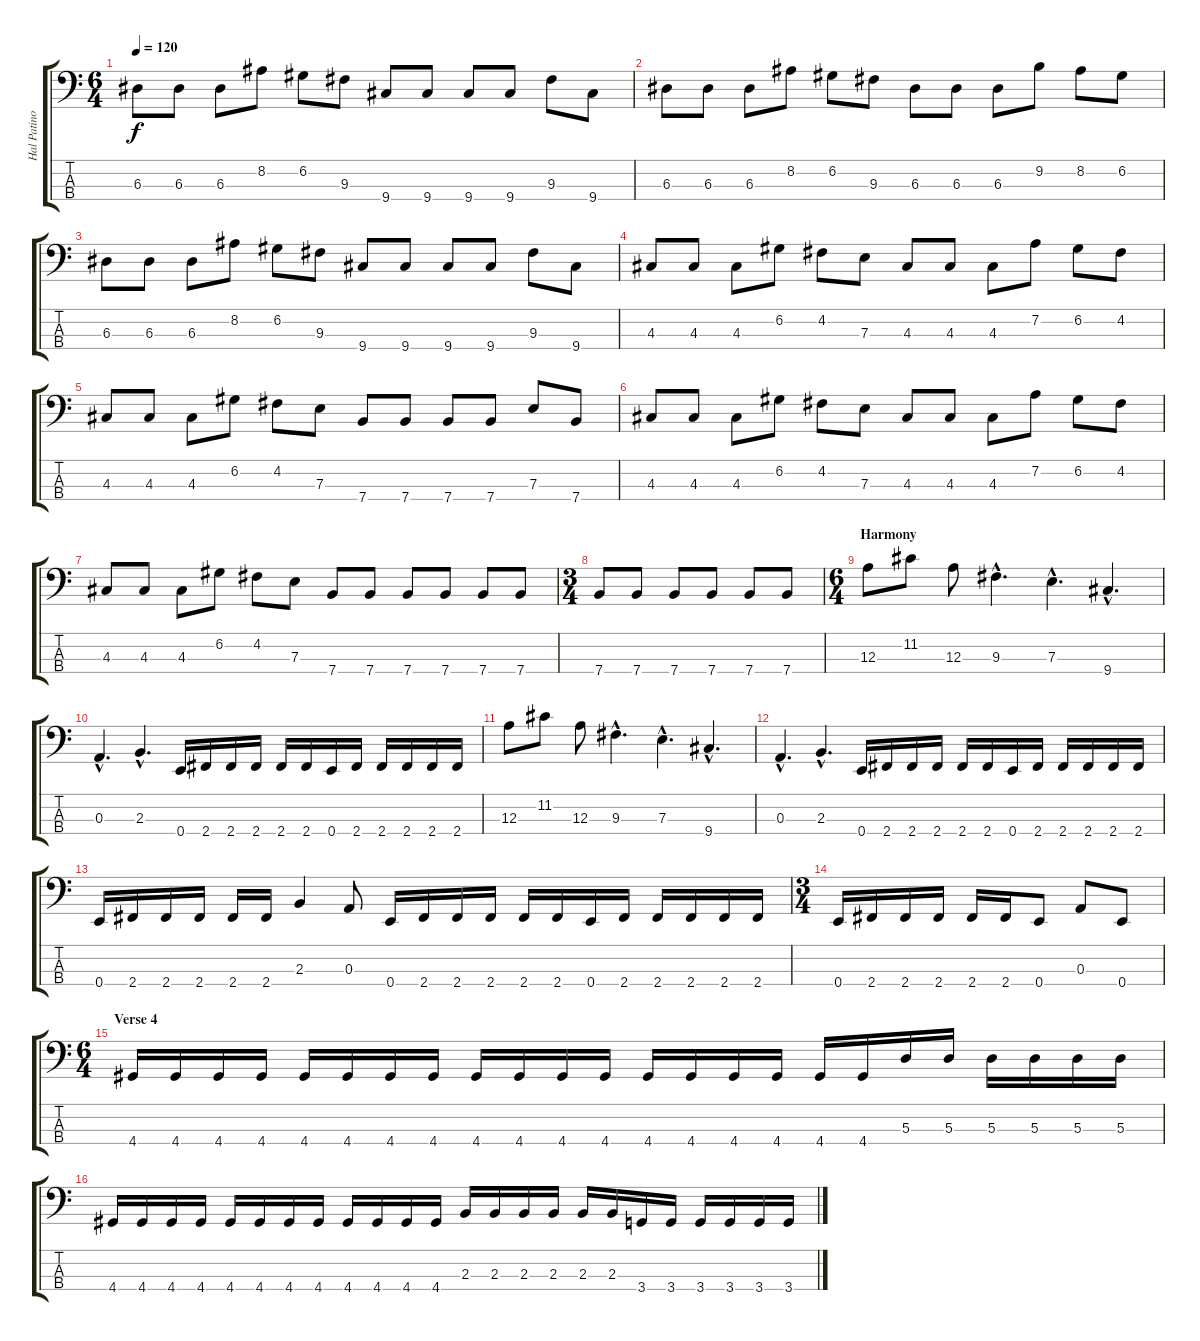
\track ("Hal Patino" "Hal Patino") {instrument electricbasspick}
\staff {score tabs}
\tuning (G2 D2 A1 E1) {hide}
\ts (6 4)
\tempo 120
\clef f4
\ks c
6.3.8{dy f} 6.3.8 6.3.8 8.2.8 6.2.8 9.3.8 9.4.8 9.4.8 9.4.8 9.4.8 9.3.8 9.4.8 |
6.3.8 6.3.8 6.3.8 8.2.8 6.2.8 9.3.8 6.3.8 6.3.8 6.3.8 9.2.8 8.2.8 6.2.8 |
6.3.8 6.3.8 6.3.8 8.2.8 6.2.8 9.3.8 9.4.8 9.4.8 9.4.8 9.4.8 9.3.8 9.4.8 |
4.3.8 4.3.8 4.3.8 6.2.8 4.2.8 7.3.8 4.3.8 4.3.8 4.3.8 7.2.8 6.2.8 4.2.8 |
4.3.8 4.3.8 4.3.8 6.2.8 4.2.8 7.3.8 7.4.8 7.4.8 7.4.8 7.4.8 7.3.8 7.4.8 |
4.3.8 4.3.8 4.3.8 6.2.8 4.2.8 7.3.8 4.3.8 4.3.8 4.3.8 7.2.8 6.2.8 4.2.8 |
4.3.8 4.3.8 4.3.8 6.2.8 4.2.8 7.3.8 7.4.8 7.4.8 7.4.8 7.4.8 7.4.8 7.4.8 |
\ts (3 4)
7.4.8 7.4.8 7.4.8 7.4.8 7.4.8 7.4.8 |
\ts (6 4)
\section ("" "Harmony")
12.3.8 11.2.8 12.3.8 9.3{hac}.4{d} 7.3{hac}.4{d} 9.4{hac}.4{d} |
0.3{hac}.4{d} 2.3{hac}.4{d} 0.4.16 2.4.16 2.4.16 2.4.16 2.4.16 2.4.16 0.4.16 2.4.16 2.4.16 2.4.16 2.4.16 2.4.16 |
12.3.8 11.2.8 12.3.8 9.3{hac}.4{d} 7.3{hac}.4{d} 9.4{hac}.4{d} |
0.3{hac}.4{d} 2.3{hac}.4{d} 0.4.16 2.4.16 2.4.16 2.4.16 2.4.16 2.4.16 0.4.16 2.4.16 2.4.16 2.4.16 2.4.16 2.4.16 |
0.4.16 2.4.16 2.4.16 2.4.16 2.4.16 2.4.16 2.3.4 0.3.8 0.4.16 2.4.16 2.4.16 2.4.16 2.4.16 2.4.16 0.4.16 2.4.16 2.4.16 2.4.16 2.4.16 2.4.16 |
\ts (3 4)
0.4.16 2.4.16 2.4.16 2.4.16 2.4.16 2.4.16 0.4.8 0.3.8 0.4.8 |
\ts (6 4)
\section ("" "Verse 4")
4.4.16 4.4.16 4.4.16 4.4.16 4.4.16 4.4.16 4.4.16 4.4.16 4.4.16 4.4.16 4.4.16 4.4.16 4.4.16 4.4.16 4.4.16 4.4.16 4.4.16 4.4.16 5.3.16 5.3.16 5.3.16 5.3.16 5.3.16 5.3.16 |
4.4.16 4.4.16 4.4.16 4.4.16 4.4.16 4.4.16 4.4.16 4.4.16 4.4.16 4.4.16 4.4.16 4.4.16 2.3.16 2.3.16 2.3.16 2.3.16 2.3.16 2.3.16 3.4.16 3.4.16 3.4.16 3.4.16 3.4.16 3.4.16
